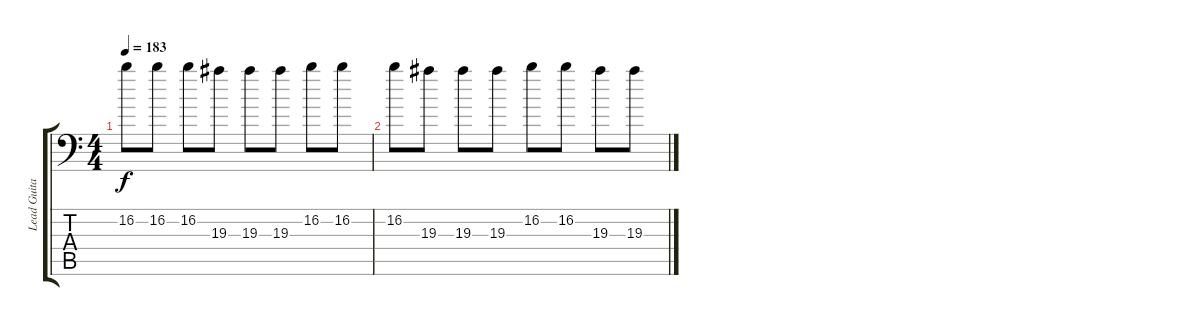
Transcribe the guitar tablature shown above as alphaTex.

\track ("Lead Guitar #2" "Lead Guita") {instrument distortionguitar}
\staff {score tabs}
\tuning (C4 G3 Eb3 Bb2 F2 Bb1) {hide}
\ts (4 4)
\tempo 183
\clef f4
\ks c
16.2.8{dy f} 16.2.8 16.2.8 19.3.8 19.3.8 19.3.8 16.2.8 16.2.8 |
16.2.8 19.3.8 19.3.8 19.3.8 16.2.8 16.2.8 19.3.8 19.3.8
